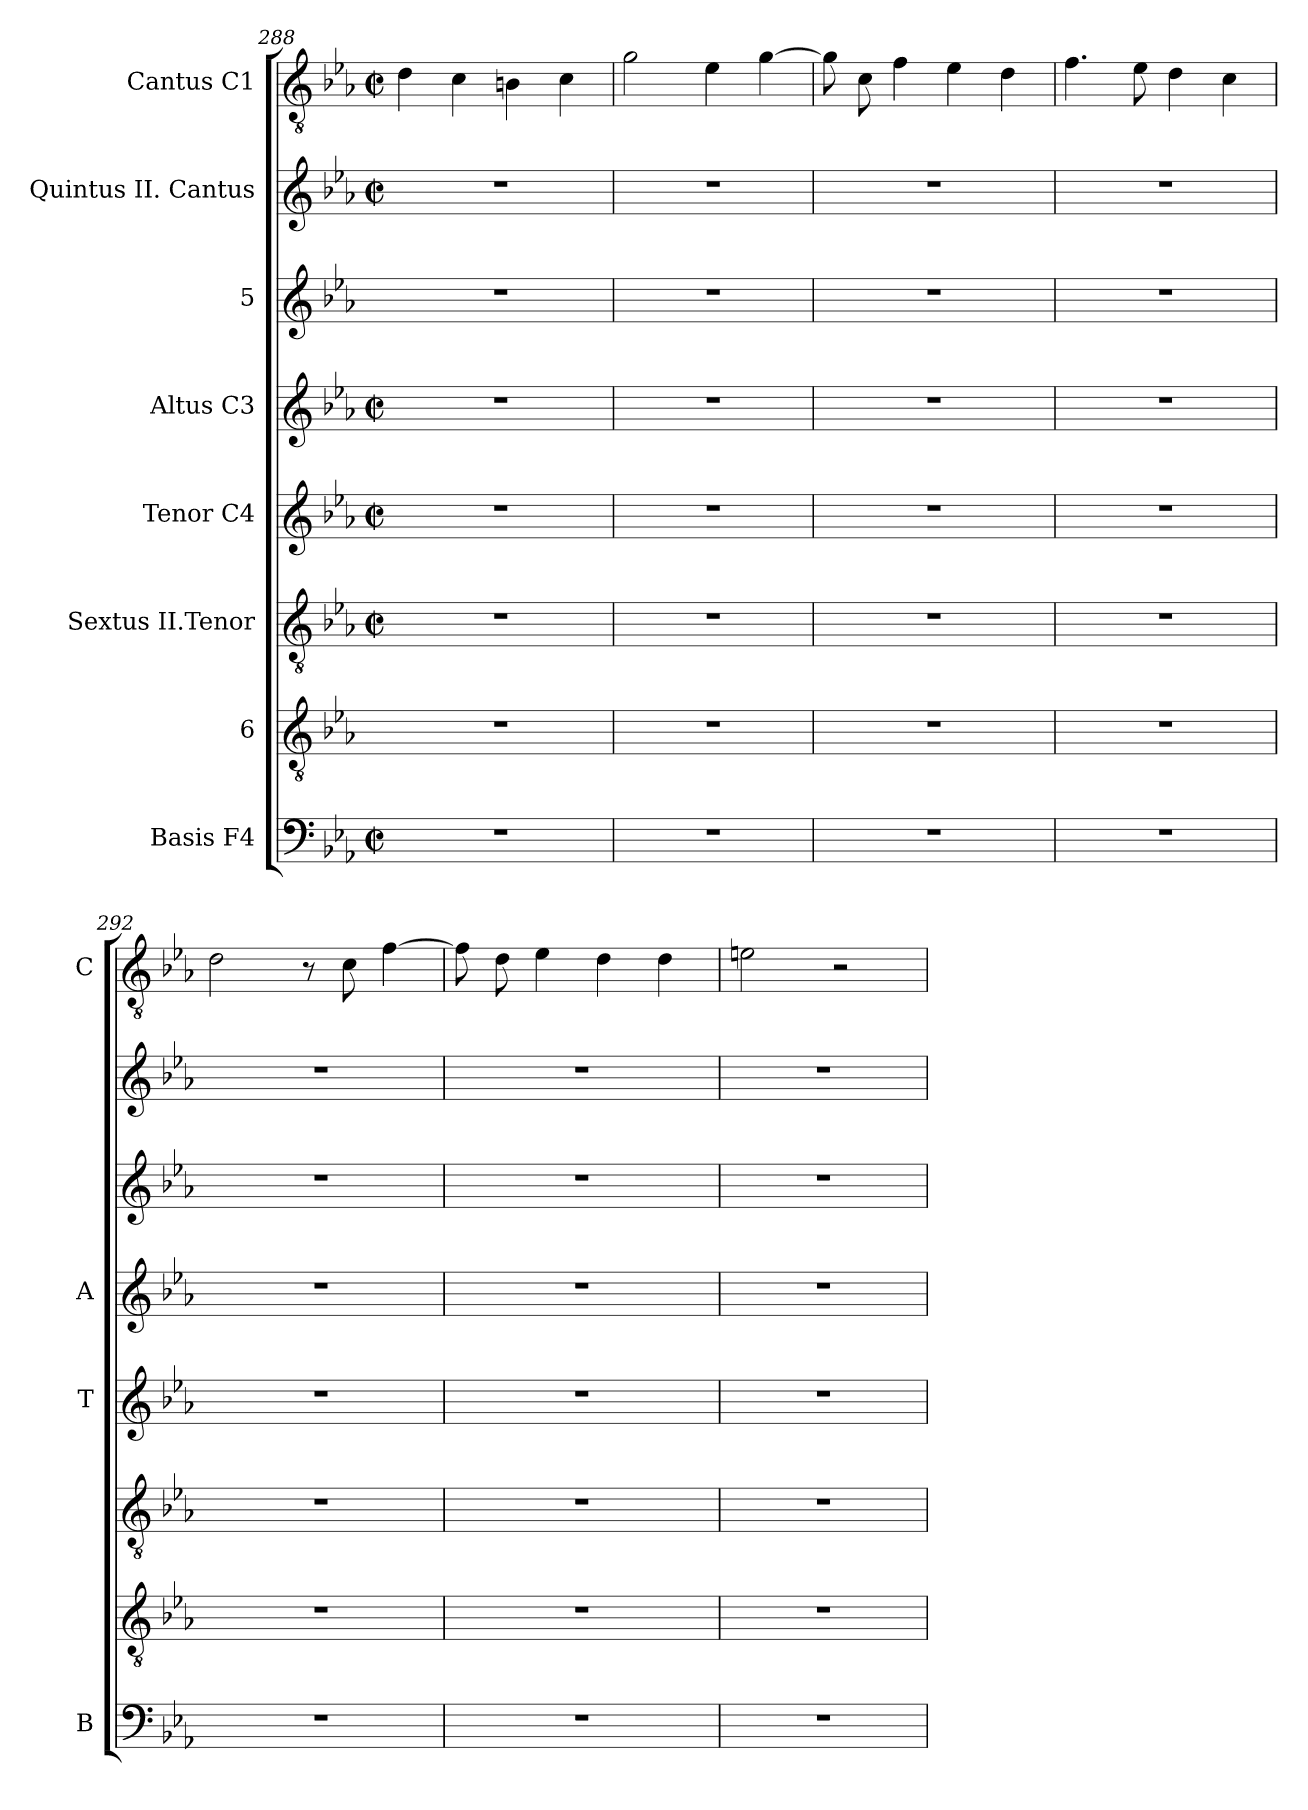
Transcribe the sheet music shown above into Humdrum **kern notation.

**kern	**kern	**kern	**kern	**kern	**kern	**kern	**kern
*part8	*part7	*part6	*part5	*part4	*part3	*part2	*part1
*staff8	*staff7	*staff6	*staff5	*staff4	*staff3	*staff2	*staff1
*I"Basis F4	*I"6	*I"Sextus II.Tenor	*I"Tenor C4	*I"Altus C3	*I"5	*I"Quintus II. Cantus	*I"Cantus C1
*I'B	*	*	*I'T	*I'A	*	*	*I'C
*clefF4	*clefGv2	*clefGv2	*clefG2	*clefG2	*clefG2	*clefG2	*clefGv2
*k[b-e-a-]	*k[b-e-a-]	*k[b-e-a-]	*k[b-e-a-]	*k[b-e-a-]	*k[b-e-a-]	*k[b-e-a-]	*k[b-e-a-]
*E-:	*E-:	*E-:	*E-:	*E-:	*E-:	*E-:	*E-:
*M2/2	*	*M2/2	*M2/2	*M2/2	*	*M2/2	*M2/2
*met(c|)	*	*met(c|)	*met(c|)	*met(c|)	*	*met(c|)	*met(c|)
=288	=288	=288	=288	=288	=288	=288	=288
1r	1r	1r	1r	1r	1r	1r	4d\
.	.	.	.	.	.	.	4c\
.	.	.	.	.	.	.	4Bn\
.	.	.	.	.	.	.	4c\
!!LO:LB:g=z
=289	=289	=289	=289	=289	=289	=289	=289
1r	1r	1r	1r	1r	1r	1r	2g\
.	.	.	.	.	.	.	4e-\
.	.	.	.	.	.	.	[>4g\
=290	=290	=290	=290	=290	=290	=290	=290
1r	1r	1r	1r	1r	1r	1r	8g\]
.	.	.	.	.	.	.	8c\
.	.	.	.	.	.	.	4f\
.	.	.	.	.	.	.	4e-\
.	.	.	.	.	.	.	4d\
=291	=291	=291	=291	=291	=291	=291	=291
1r	1r	1r	1r	1r	1r	1r	4.f\
.	.	.	.	.	.	.	8e-\
.	.	.	.	.	.	.	4d\
.	.	.	.	.	.	.	4c\
=292	=292	=292	=292	=292	=292	=292	=292
1r	1r	1r	1r	1r	1r	1r	2d\
.	.	.	.	.	.	.	8r
.	.	.	.	.	.	.	8c\
.	.	.	.	.	.	.	[>4f\
=293	=293	=293	=293	=293	=293	=293	=293
1r	1r	1r	1r	1r	1r	1r	8f\]
.	.	.	.	.	.	.	8d\
.	.	.	.	.	.	.	4e-\
.	.	.	.	.	.	.	4d\
.	.	.	.	.	.	.	4d\
!!LO:LB:g=z
=294	=294	=294	=294	=294	=294	=294	=294
1r	1r	1r	1r	1r	1r	1r	2en\
.	.	.	.	.	.	.	2r
=	=	=	=	=	=	=	=
*-	*-	*-	*-	*-	*-	*-	*-
